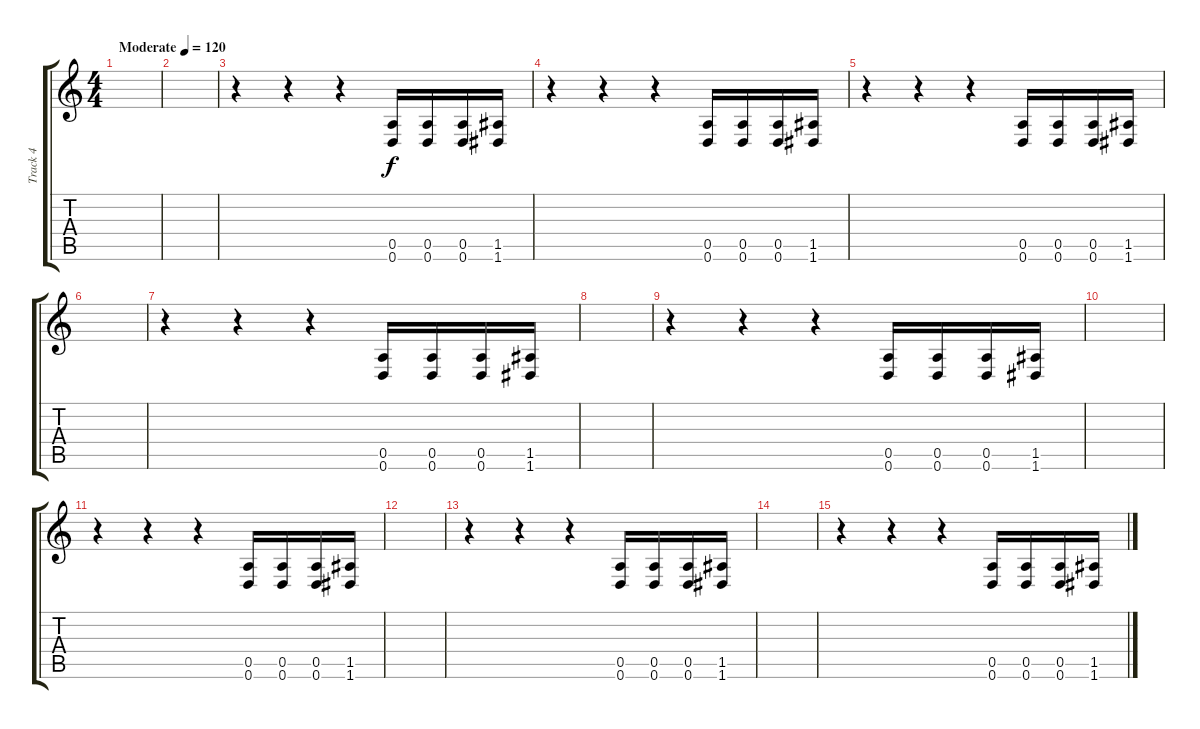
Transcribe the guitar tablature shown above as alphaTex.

\track ("Track 4" "Track 4") {instrument distortionguitar}
\staff {score tabs}
\tuning (D4 B3 G3 D3 A2 D2) {hide}
\ts (4 4)
\tempo (120 "Moderate")
\clef g2
\ks c
|
|
r.4 r.4 r.4 (0.5 0.6).16 (0.5 0.6).16 (0.5 0.6).16 (1.5 1.6).16 |
r.4 r.4 r.4 (0.5 0.6).16 (0.5 0.6).16 (0.5 0.6).16 (1.5 1.6).16 |
r.4 r.4 r.4 (0.5 0.6).16 (0.5 0.6).16 (0.5 0.6).16 (1.5 1.6).16 |
|
r.4 r.4 r.4 (0.5 0.6).16 (0.5 0.6).16 (0.5 0.6).16 (1.5 1.6).16 |
|
r.4 r.4 r.4 (0.5 0.6).16 (0.5 0.6).16 (0.5 0.6).16 (1.5 1.6).16 |
|
r.4 r.4 r.4 (0.5 0.6).16 (0.5 0.6).16 (0.5 0.6).16 (1.5 1.6).16 |
|
r.4 r.4 r.4 (0.5 0.6).16 (0.5 0.6).16 (0.5 0.6).16 (1.5 1.6).16 |
|
r.4 r.4 r.4 (0.5 0.6).16 (0.5 0.6).16 (0.5 0.6).16 (1.5 1.6).16
